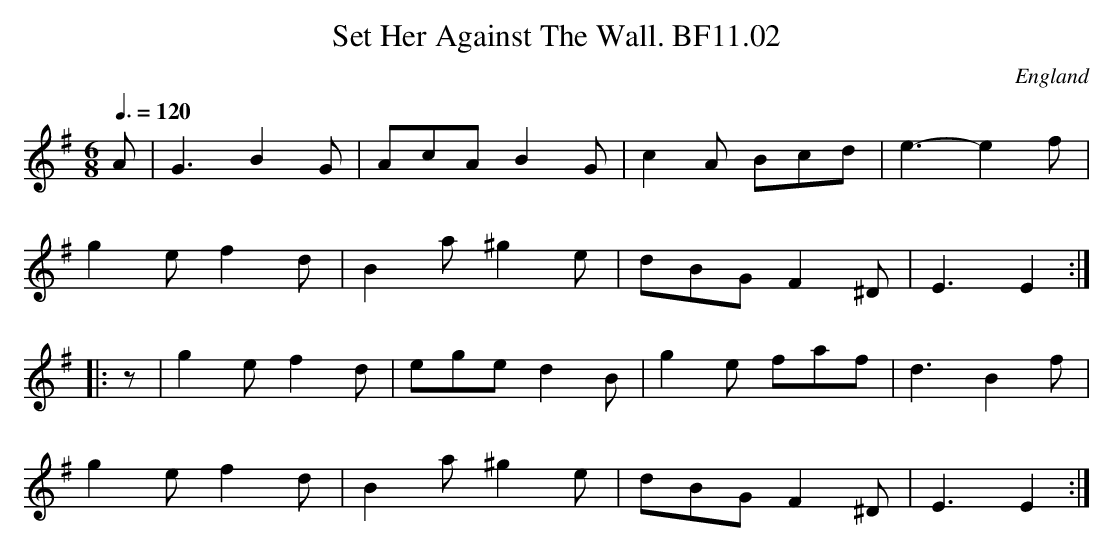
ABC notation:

X:1
T:Set Her Against The Wall. BF11.02
M:6/8
Q:3/8=120
O:England
notC:Hand of James Lishman
K:G major
A|G3B2G|AcAB2G|c2A Bcd|e3-e2f|!
g2ef2d|B2a^g2e|dBGF2^D|E3E2:|!
|:z|g2ef2d|eged2B|g2e faf|d3B2f|!
g2ef2d|B2a^g2e|dBGF2^D|E3E2:|
